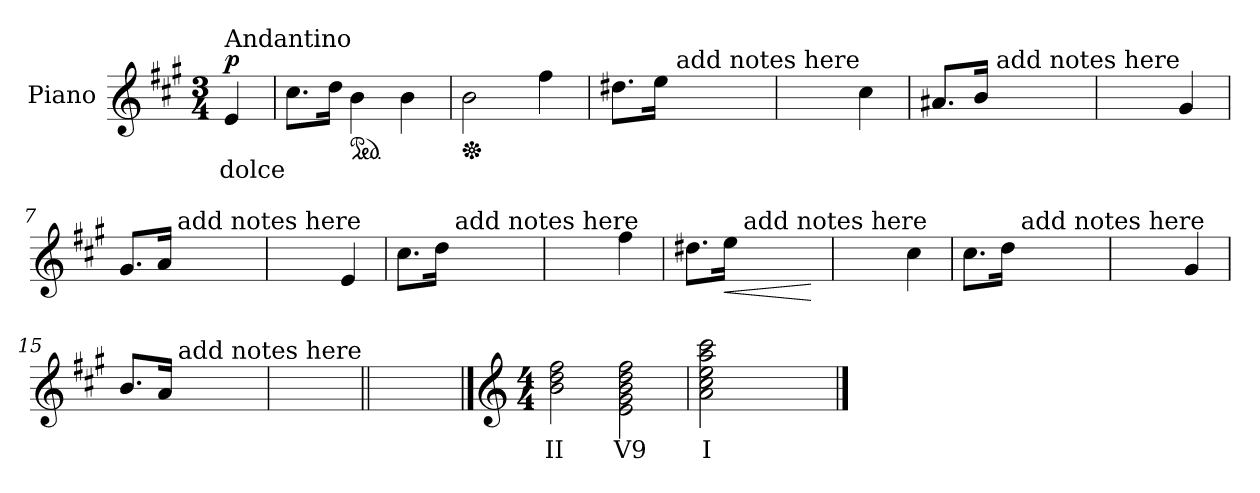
**kern	**text	**dynam
*part1	*part1	*part1
*staff1	*staff1	*staff1
*I"Piano	*	*
*I'Pno.	*	*
*clefG2	*	*
*k[f#c#g#]	*	*
*M3/4	*	*
=	=	=
!LO:TX:a:t=Andantino	!	!
!	!LO:LY:b	!LO:DY:b
4e/	dolce	p
=1	=1	=1
8.cc#\L	.	.
16dd\Jk	.	.
*ped	*	*
4b\	.	.
4b\	.	.
=2	=2	=2
*Xped	*	*
2b\	.	.
4ff#\	.	.
=3	=3	=3
8.dd#X\L	.	.
16ee\Jk	.	.
!LO:TX:a:t=add notes here	!	!
4ryy	.	.
4ryy	.	.
=4	=4	=4
2ryy	.	.
4cc#\	.	.
=5	=5	=5
8.a#X/L	.	.
16b/Jk	.	.
!LO:TX:a:t=add notes here	!	!
4ryy	.	.
4ryy	.	.
=6	=6	=6
2ryy	.	.
4g#/	.	.
=7	=7	=7
8.g#/L	.	.
16a/Jk	.	.
!LO:TX:a:t=add notes here	!	!
4ryy	.	.
4ryy	.	.
=8	=8	=8
2ryy	.	.
4e/	.	.
!!LO:LB:g=z
=9	=9	=9
8.cc#\L	.	.
16dd\Jk	.	.
!LO:TX:a:t=add notes here	!	!
4ryy	.	.
4ryy	.	.
=10	=10	=10
2ryy	.	.
4ff#\	.	.
=11	=11	=11
8.dd#X\L	.	.
!	!	!LO:HP:b
16ee\Jk	.	<
!LO:TX:a:t=add notes here	!	!
4ryy	.	.
4ryy	.	.
.	.	[
=12	=12	=12
2ryy	.	.
4cc#\	.	.
=13	=13	=13
8.cc#\L	.	.
16dd\Jk	.	.
!LO:TX:a:t=add notes here	!	!
4ryy	.	.
4ryy	.	.
=14	=14	=14
2ryy	.	.
4g#/	.	.
=15	=15	=15
8.b/L	.	.
16a/Jk	.	.
!LO:TX:a:t=add notes here	!	!
4ryy	.	.
4ryy	.	.
=16	=16	=16
2.ryy	.	.
=17||	=17||	=17||
2.ryy	.	.
!!LO:LB:g=z
==18	==18	==18
*clefG2	*	*
*M4/4	*	*
!	!LO:LY:b	!
2b\ 2dd\ 2ff#\	II	.
!	!LO:LY:b	!
2e\ 2g#\ 2b\ 2dd\ 2ff#\	V9	.
=19	=19	=19
!	!LO:LY:b	!
2a\ 2cc#\ 2ee\ 2aa\ 2ccc#\	I	.
2ryy	.	.
==	==	==
*-	*-	*-
